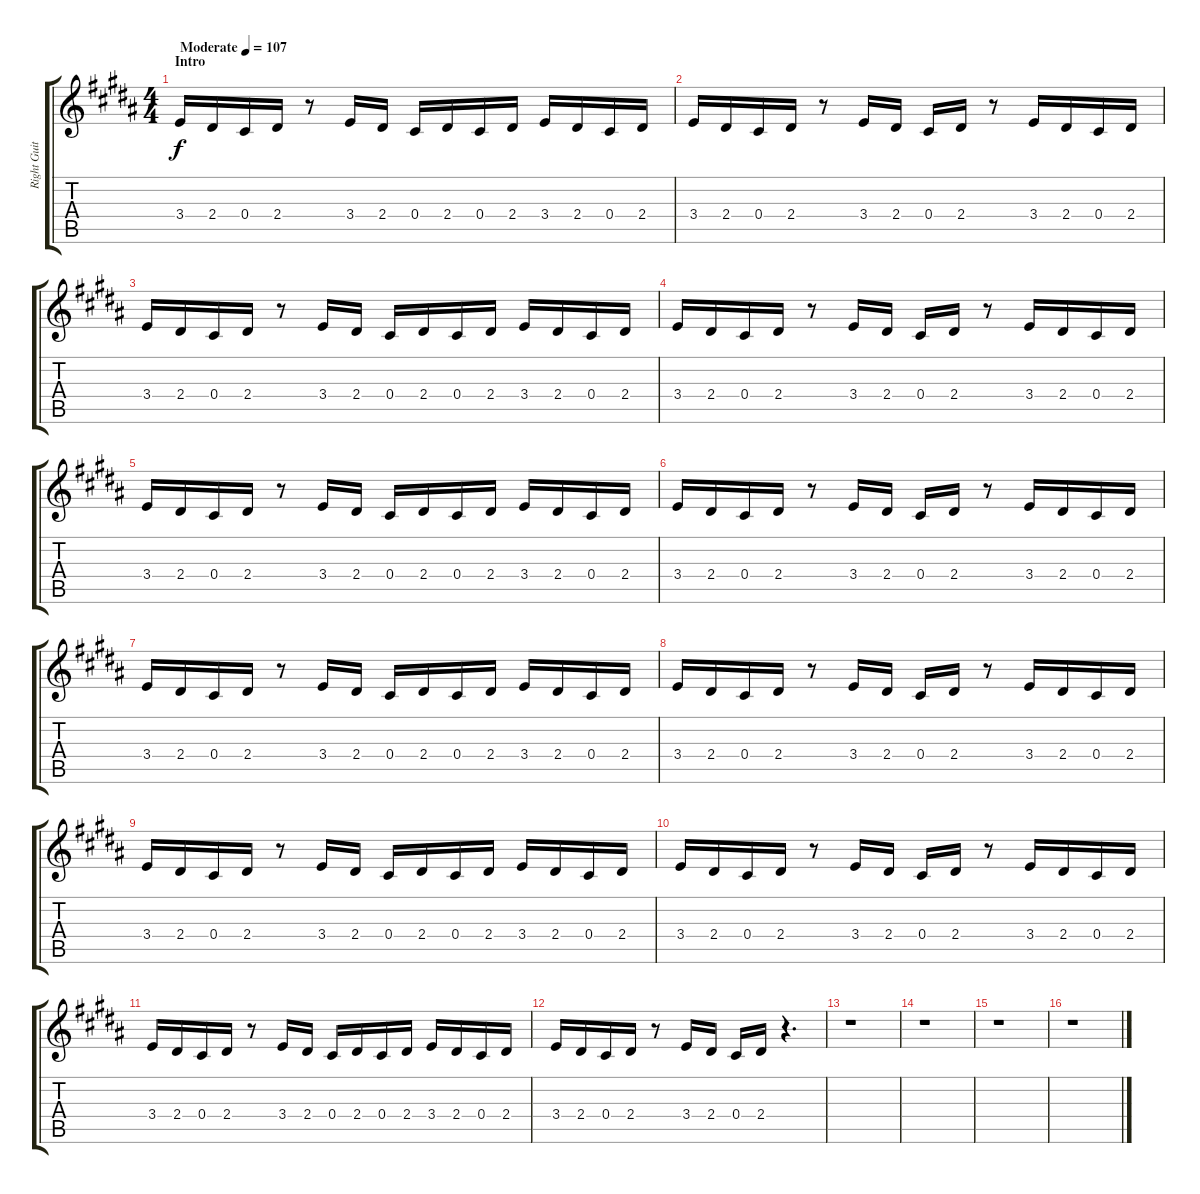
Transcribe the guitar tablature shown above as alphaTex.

\track ("Right Guitar II" "Right Guit") {instrument overdrivenguitar}
\staff {score tabs}
\tuning (Eb4 Bb3 Gb3 Db3 Ab2 Db2) {hide}
\ts (4 4)
\section ("" "Intro")
\tempo (107 "Moderate")
\clef g2
\ks b
3.4.16{dy f instrument overdrivenguitar} 2.4.16 0.4.16 2.4.16 r.8 3.4.16 2.4.16 0.4.16 2.4.16 0.4.16 2.4.16 3.4.16 2.4.16 0.4.16 2.4.16 |
3.4.16 2.4.16 0.4.16 2.4.16 r.8 3.4.16 2.4.16 0.4.16 2.4.16 r.8 3.4.16 2.4.16 0.4.16 2.4.16 |
3.4.16 2.4.16 0.4.16 2.4.16 r.8 3.4.16 2.4.16 0.4.16 2.4.16 0.4.16 2.4.16 3.4.16 2.4.16 0.4.16 2.4.16 |
3.4.16 2.4.16 0.4.16 2.4.16 r.8 3.4.16 2.4.16 0.4.16 2.4.16 r.8 3.4.16 2.4.16 0.4.16 2.4.16 |
3.4.16 2.4.16 0.4.16 2.4.16 r.8 3.4.16 2.4.16 0.4.16 2.4.16 0.4.16 2.4.16 3.4.16 2.4.16 0.4.16 2.4.16 |
3.4.16 2.4.16 0.4.16 2.4.16 r.8 3.4.16 2.4.16 0.4.16 2.4.16 r.8 3.4.16 2.4.16 0.4.16 2.4.16 |
3.4.16 2.4.16 0.4.16 2.4.16 r.8 3.4.16 2.4.16 0.4.16 2.4.16 0.4.16 2.4.16 3.4.16 2.4.16 0.4.16 2.4.16 |
3.4.16 2.4.16 0.4.16 2.4.16 r.8 3.4.16 2.4.16 0.4.16 2.4.16 r.8 3.4.16 2.4.16 0.4.16 2.4.16 |
3.4.16 2.4.16 0.4.16 2.4.16 r.8 3.4.16 2.4.16 0.4.16 2.4.16 0.4.16 2.4.16 3.4.16 2.4.16 0.4.16 2.4.16 |
3.4.16 2.4.16 0.4.16 2.4.16 r.8 3.4.16 2.4.16 0.4.16 2.4.16 r.8 3.4.16 2.4.16 0.4.16 2.4.16 |
3.4.16 2.4.16 0.4.16 2.4.16 r.8 3.4.16 2.4.16 0.4.16 2.4.16 0.4.16 2.4.16 3.4.16 2.4.16 0.4.16 2.4.16 |
3.4.16 2.4.16 0.4.16 2.4.16 r.8 3.4.16 2.4.16 0.4.16 2.4.16 r.4{d} |
r.1 |
r.1 |
r.1 |
r.1
